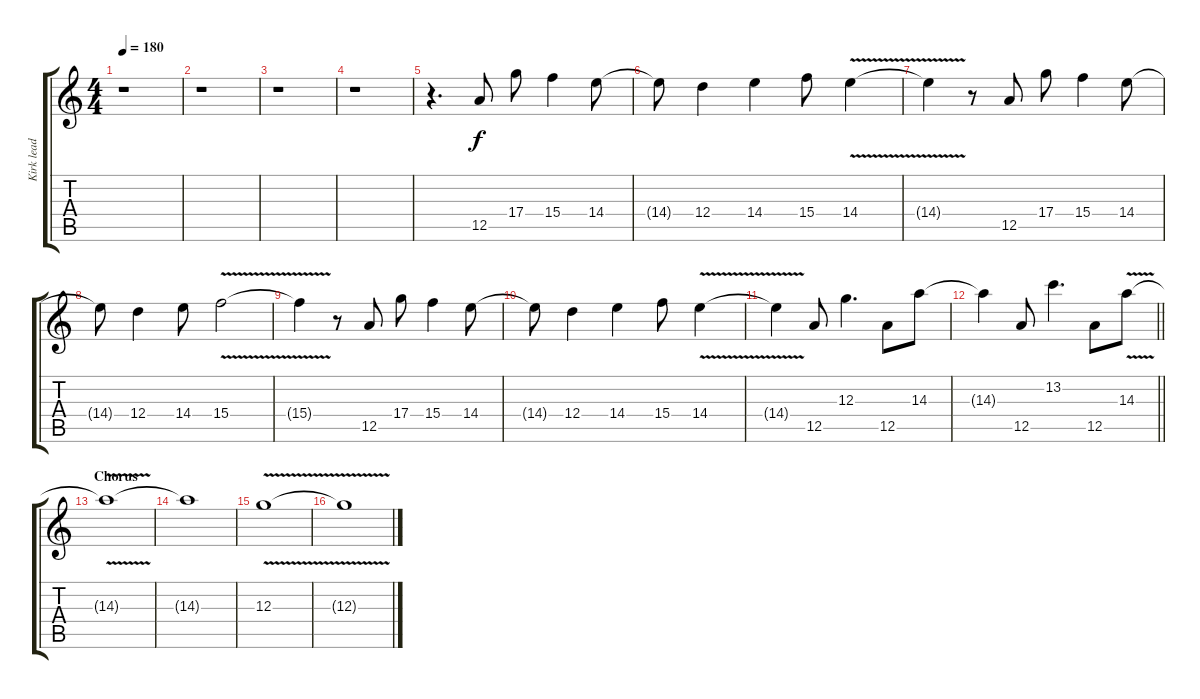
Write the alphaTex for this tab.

\track ("Kirk lead" "Kirk lead") {instrument overdrivenguitar}
\staff {score tabs}
\tuning (E4 B3 G3 D3 A2 E2) {hide}
\ts (4 4)
\tempo 180
\clef g2
\ks c
r.1{dy f} |
r.1 |
r.1 |
r.1 |
r.4{d} 12.5.8 17.4.8 15.4.4 14.4.8 |
14.4{t}.8 12.4.4 14.4.4 15.4.8 14.4{v}.4 |
14.4{t}.4 r.8 12.5.8 17.4.8 15.4.4 14.4.8 |
14.4{t}.8 12.4.4 14.4.8 15.4{v}.2 |
15.4{t}.4 r.8 12.5.8 17.4.8 15.4.4 14.4.8 |
14.4{t}.8 12.4.4 14.4.4 15.4.8 14.4{v}.4 |
14.4{t}.4 12.5.8 12.3.4{d} 12.5.8 14.3.8 |
\barLineRight lightlight
14.3{t}.4 12.5.8 13.2.4{d} 12.5.8 14.3{v}.8{volume 11} |
\section ("" "Chorus")
14.3{t}.1 |
14.3{t}.1 |
12.3{v}.1 |
12.3{t}.1
